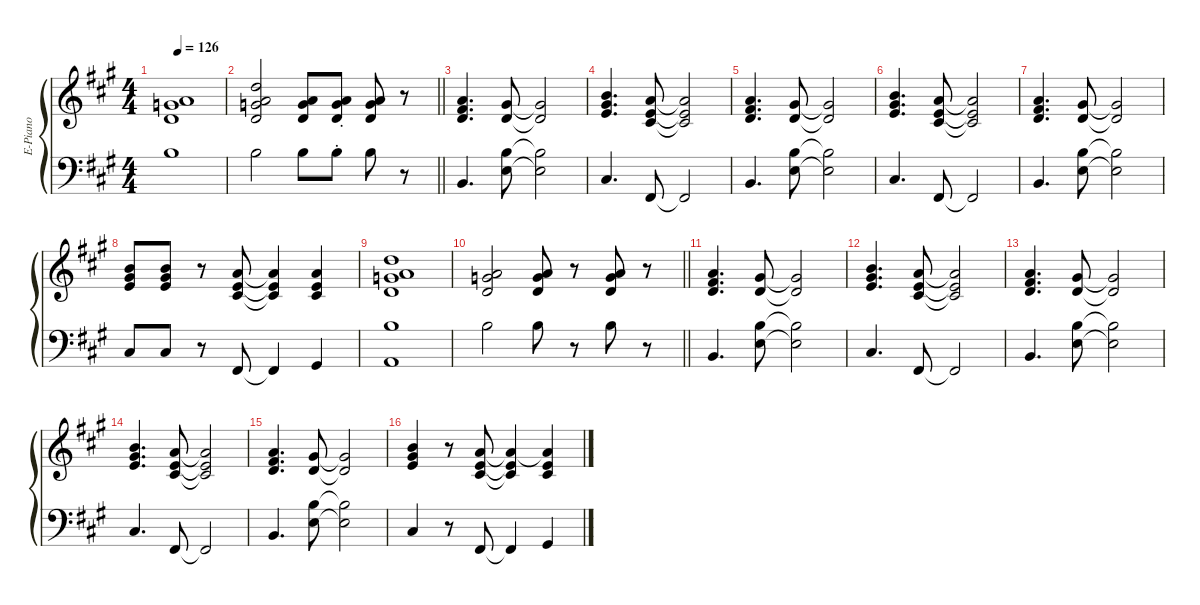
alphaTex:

\hideDynamics
\bracketExtendMode groupsimilarinstruments
\otherSystemsTrackNameOrientation horizontal
\track ("Electric Piano" "E-Piano") {defaultSystemsLayout 4 instrument electricgrandpiano}
\staff {score}
\tuning (E4 B3 G3 D3 A2 E2)
\ts (4 4)
\tempo 126
\clef g2
\ks a
(10.2{acc forcenatural} 12.3{acc forcenatural} 12.4{acc forcenatural}).1{dy mf beam Up} |
\barLineRight lightlight
(10.2{acc forcenatural} 12.3{acc forcenatural} 12.4{acc forcenatural} 10.1{acc forcenatural}).2{beam Up} (10.2{acc forcenatural} 12.3{acc forcenatural} 12.4{acc forcenatural}).8{beam Up} (10.2{st acc forcenatural} 12.3{st acc forcenatural} 12.4{st acc forcenatural}).8{beam Up} (10.2{acc forcenatural} 12.3{acc forcenatural} 12.4{acc forcenatural}).8{beam Up} r.8{beam Up} |
(5.1{acc forcenatural} 7.2{acc #} 7.3{acc forcenatural}).4{d beam Up} (9.2{acc #} 7.3{acc forcenatural}).8{beam Up} (9.2{t acc #} 7.3{t acc forcenatural}).2{beam Up} |
(7.1{acc forcenatural} 9.2{acc #} 9.3{acc forcenatural}).4{d beam Up} (5.1{acc forcenatural} 5.2{acc forcenatural} 6.3{acc #}).8{beam Up} (5.1{t acc forcenatural} 5.2{t acc forcenatural} 6.3{t acc #}).2{beam Up} |
(5.1{acc forcenatural} 7.2{acc #} 7.3{acc forcenatural}).4{d beam Up} (9.2{acc #} 7.3{acc forcenatural}).8{beam Up} (9.2{t acc #} 7.3{t acc forcenatural}).2{beam Up} |
(7.1{acc forcenatural} 9.2{acc #} 9.3{acc forcenatural}).4{d beam Up} (5.1{acc forcenatural} 5.2{acc forcenatural} 6.3{acc #}).8{beam Up} (5.1{t acc forcenatural} 5.2{t acc forcenatural} 6.3{t acc #}).2{beam Up} |
(5.1{acc forcenatural} 7.2{acc #} 7.3{acc forcenatural}).4{d beam Up} (9.2{acc #} 7.3{acc forcenatural}).8{beam Up} (9.2{t acc #} 7.3{t acc forcenatural}).2{beam Up} |
(7.1{acc forcenatural} 9.2{acc #} 9.3{acc forcenatural}).8{beam Up} (7.1{acc forcenatural} 9.2{acc #} 9.3{acc forcenatural}).8{beam Up} r.8{beam Up} (10.2{acc forcenatural} 0.1{acc forcenatural} 11.4{acc #}).8{beam Up} (10.2{t acc forcenatural} 0.1{t acc forcenatural} 11.4{t acc #}).4{beam Up} (10.2{acc forcenatural} 0.1{acc forcenatural} 11.4{acc #}).4{beam Up} |
(10.2{acc forcenatural} 12.3{acc forcenatural} 12.4{acc forcenatural} 10.1{acc forcenatural}).1{beam Up} |
\barLineRight lightlight
(10.2{acc forcenatural} 12.3{acc forcenatural} 12.4{acc forcenatural}).2{beam Up} (10.2{acc forcenatural} 12.3{acc forcenatural} 12.4{acc forcenatural}).8{beam Up} r.8{beam Up} (10.2{acc forcenatural} 12.3{acc forcenatural} 12.4{acc forcenatural}).8{beam Up} r.8{beam Up} |
(5.1{acc forcenatural} 7.2{acc #} 7.3{acc forcenatural}).4{d beam Up} (9.2{acc #} 7.3{acc forcenatural}).8{beam Up} (9.2{t acc #} 7.3{t acc forcenatural}).2{beam Up} |
(7.1{acc forcenatural} 9.2{acc #} 9.3{acc forcenatural}).4{d beam Up} (5.1{acc forcenatural} 5.2{acc forcenatural} 6.3{acc #}).8{beam Up} (5.1{t acc forcenatural} 5.2{t acc forcenatural} 6.3{t acc #}).2{beam Up} |
(5.1{acc forcenatural} 7.2{acc #} 7.3{acc forcenatural}).4{d beam Up} (9.2{acc #} 7.3{acc forcenatural}).8{beam Up} (9.2{t acc #} 7.3{t acc forcenatural}).2{beam Up} |
(7.1{acc forcenatural} 9.2{acc #} 9.3{acc forcenatural}).4{d beam Up} (5.1{acc forcenatural} 5.2{acc forcenatural} 6.3{acc #}).8{beam Up} (5.1{t acc forcenatural} 5.2{t acc forcenatural} 6.3{t acc #}).2{beam Up} |
(5.1{acc forcenatural} 7.2{acc #} 7.3{acc forcenatural}).4{d beam Up} (9.2{acc #} 7.3{acc forcenatural}).8{beam Up} (9.2{t acc #} 7.3{t acc forcenatural}).2{beam Up} |
(7.1{acc forcenatural} 9.2{acc #} 9.3{acc forcenatural}).4{beam Up} r.8{beam Up} (5.1{acc forcenatural} 5.2{acc forcenatural} 6.3{acc #}).8{beam Up} (5.1{t acc forcenatural} 5.2{t acc forcenatural} 6.3{t acc #}).4{beam Up} (5.1{t acc forcenatural} 5.2{acc forcenatural} 6.3{acc #}).4{beam Up}
\staff {score}
\tuning (G2 D2 A1 E1 B0)
\clef f4
\ottava regular
\simile none
\ks a
16.1{acc forcenatural}.1{dy mf beam Down} |
\barLineRight lightlight
16.1{acc forcenatural}.2{beam Down} 16.1{acc forcenatural}.8{beam Down} 16.1{st acc forcenatural}.8{beam Down} 16.1{acc forcenatural}.8{beam Down} r.8{beam Down} |
14.3{acc forcenatural}.4{d beam Up} (16.1{acc forcenatural} 14.2{acc forcenatural}).8{beam Down} (16.1{t acc forcenatural} 14.2{t acc forcenatural}).2{beam Down} |
6.1{acc #}.4{d beam Up} 4.2{acc #}.8{beam Up} 4.2{t acc #}.2{beam Up} |
4.1{acc forcenatural}.4{d beam Up} (16.1{acc forcenatural} 14.2{acc forcenatural}).8{beam Down} (16.1{t acc forcenatural} 14.2{t acc forcenatural}).2{beam Down} |
6.1{acc #}.4{d beam Up} 4.2{acc #}.8{beam Up} 4.2{t acc #}.2{beam Up} |
4.1{acc forcenatural}.4{d beam Up} (16.1{acc forcenatural} 14.2{acc forcenatural}).8{beam Down} (16.1{t acc forcenatural} 14.2{t acc forcenatural}).2{beam Down} |
6.1{acc #}.8{beam Up} 6.1{acc #}.8{beam Up} r.8{beam Up} 4.2{acc #}.8{beam Up} 4.2{t acc #}.4{beam Up} 6.2{acc #}.4{beam Up} |
(16.1{acc forcenatural} 17.4{acc forcenatural}).1{beam Down} |
\barLineRight lightlight
16.1{acc forcenatural}.2{beam Down} 16.1{acc forcenatural}.8{beam Down} r.8{beam Down} 16.1{acc forcenatural}.8{beam Down} r.8{beam Down} |
14.3{acc forcenatural}.4{d beam Up} (16.1{acc forcenatural} 14.2{acc forcenatural}).8{beam Down} (16.1{t acc forcenatural} 14.2{t acc forcenatural}).2{beam Down} |
6.1{acc #}.4{d beam Up} 4.2{acc #}.8{beam Up} 4.2{t acc #}.2{beam Up} |
4.1{acc forcenatural}.4{d beam Up} (16.1{acc forcenatural} 14.2{acc forcenatural}).8{beam Down} (16.1{t acc forcenatural} 14.2{t acc forcenatural}).2{beam Down} |
6.1{acc #}.4{d beam Up} 4.2{acc #}.8{beam Up} 4.2{t acc #}.2{beam Up} |
4.1{acc forcenatural}.4{d beam Up} (16.1{acc forcenatural} 14.2{acc forcenatural}).8{beam Down} (16.1{t acc forcenatural} 14.2{t acc forcenatural}).2{beam Down} |
6.1{acc #}.4{beam Up} r.8{beam Up} 4.2{acc #}.8{beam Up} 4.2{t acc #}.4{beam Up} 6.2{acc #}.4{beam Up}
